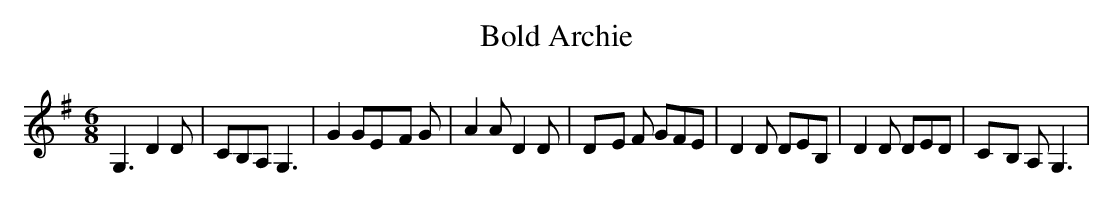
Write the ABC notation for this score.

X:1
T:Bold Archie
M:6/8
L:1/8
K:G
 G,3 D2 D| CB,A, G,3| G2 GE-F G| A2 A D2 D|D-E F GFE| D2 D DEB,| D2 D DED|\
C-B, A, G,3|
